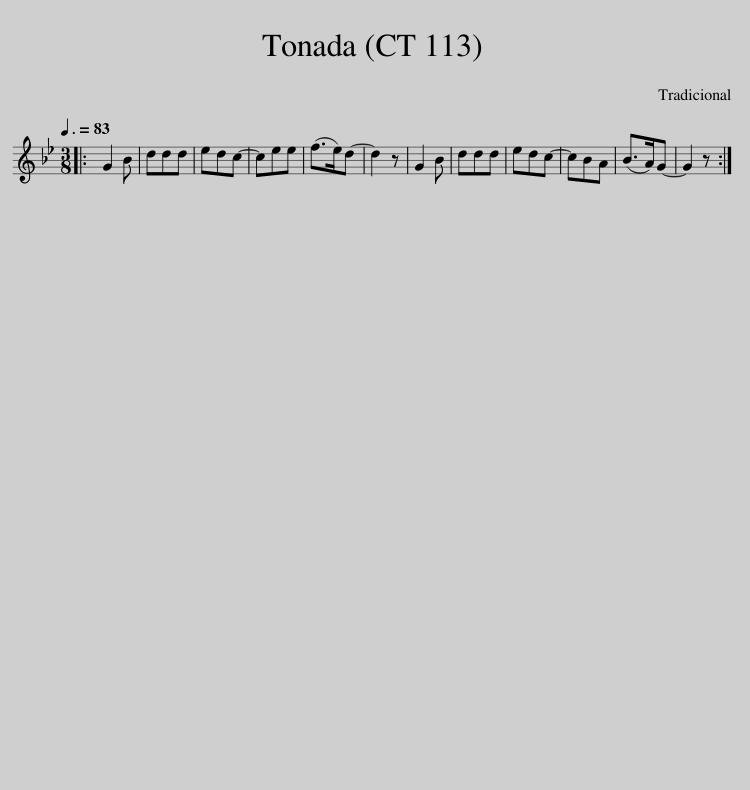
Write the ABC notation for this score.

X:1
L:1/8
Q:3/8=83
M:3/8
I:linebreak $
K:Gmin
V:1 treble
V:1
|: G2 B | ddd | edc- | cee | (f>e)d- | %5
 d2 z | G2 B | ddd | edc- | cBA | %10
 (B>A)G- | G2 z :| %12
